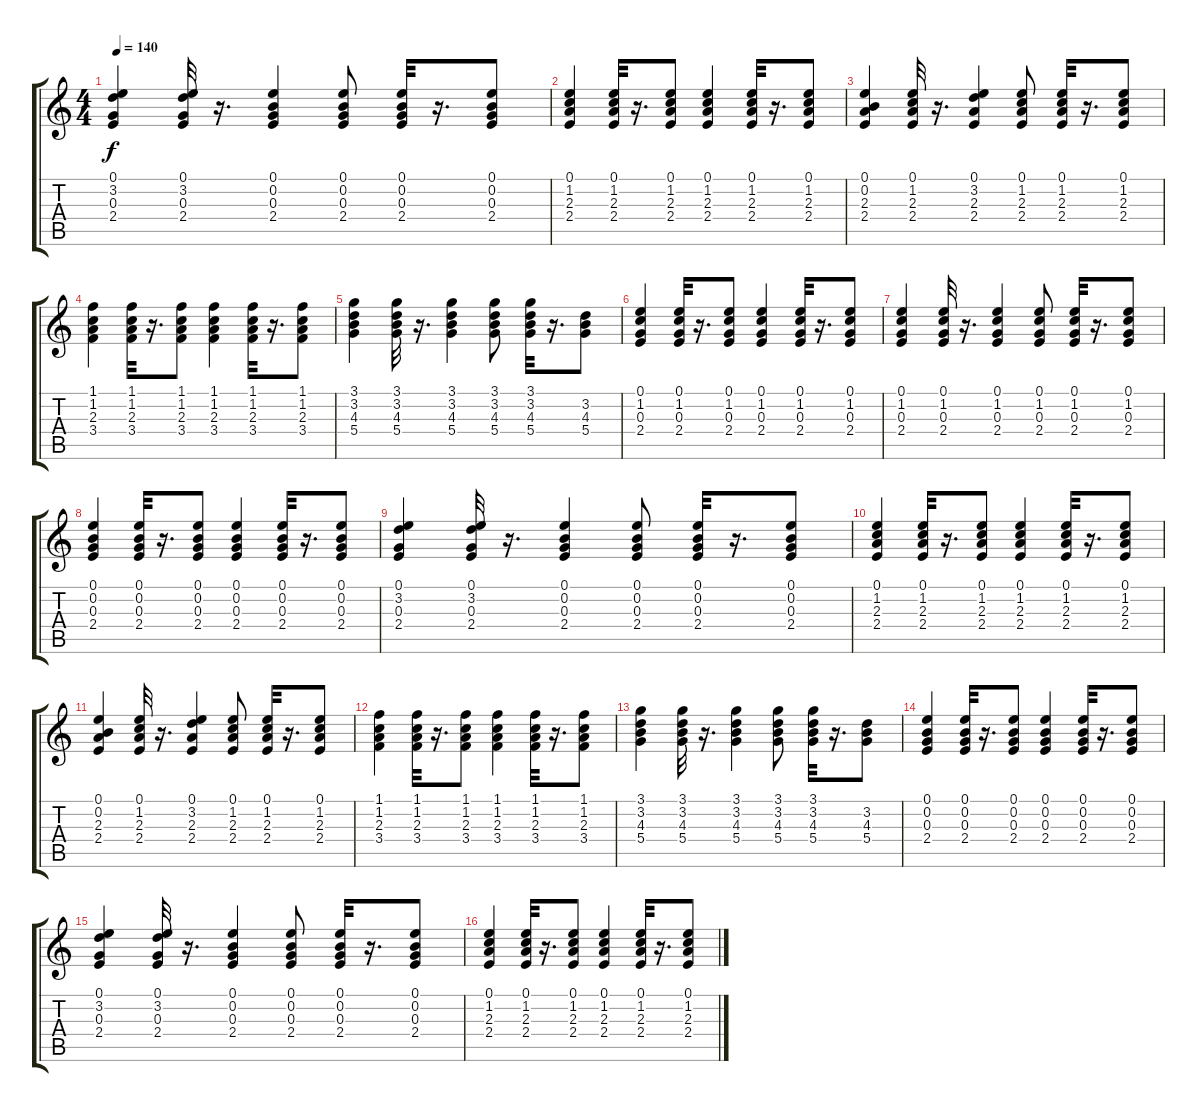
\track "" {instrument acousticguitarnylon}
\staff {score tabs}
\tuning (E4 B3 G3 D3 A2 E2) {hide}
\ts (4 4)
\tempo 140
\clef g2
\ks c
(0.1 3.2 0.3 2.4).4{dy f} (0.1 3.2 0.3 2.4).32 r.16{d} (0.1 0.2 0.3 2.4).4 (0.1 0.2 0.3 2.4).8 (0.1 0.2 0.3 2.4).32 r.16{d} (0.1 0.2 0.3 2.4).8 |
(0.1 1.2 2.3 2.4).4 (0.1 1.2 2.3 2.4).32 r.16{d} (0.1 1.2 2.3 2.4).8 (0.1 1.2 2.3 2.4).4 (0.1 1.2 2.3 2.4).32 r.16{d} (0.1 1.2 2.3 2.4).8 |
(0.1 0.2 2.3 2.4).4 (0.1 1.2 2.3 2.4).32 r.16{d} (0.1 3.2 2.3 2.4).4 (0.1 1.2 2.3 2.4).8 (0.1 1.2 2.3 2.4).32 r.16{d} (0.1 1.2 2.3 2.4).8 |
(1.1 1.2 2.3 3.4).4 (1.1 1.2 2.3 3.4).32 r.16{d} (1.1 1.2 2.3 3.4).8 (1.1 1.2 2.3 3.4).4 (1.1 1.2 2.3 3.4).32 r.16{d} (1.1 1.2 2.3 3.4).8 |
(3.1 3.2 4.3 5.4).4 (3.1 3.2 4.3 5.4).32 r.16{d} (3.1 3.2 4.3 5.4).4 (3.1 3.2 4.3 5.4).8 (3.1 3.2 4.3 5.4).32 r.16{d} (3.2 4.3 5.4).8 |
(0.1 1.2 0.3 2.4).4 (0.1 1.2 0.3 2.4).32 r.16{d} (0.1 1.2 0.3 2.4).8 (0.1 1.2 0.3 2.4).4 (0.1 1.2 0.3 2.4).32 r.16{d} (0.1 1.2 0.3 2.4).8 |
(0.1 1.2 0.3 2.4).4 (0.1 1.2 0.3 2.4).32 r.16{d} (0.1 1.2 0.3 2.4).4 (0.1 1.2 0.3 2.4).8 (0.1 1.2 0.3 2.4).32 r.16{d} (0.1 1.2 0.3 2.4).8 |
(0.1 0.2 0.3 2.4).4 (0.1 0.2 0.3 2.4).32 r.16{d} (0.1 0.2 0.3 2.4).8 (0.1 0.2 0.3 2.4).4 (0.1 0.2 0.3 2.4).32 r.16{d} (0.1 0.2 0.3 2.4).8 |
(0.1 3.2 0.3 2.4).4 (0.1 3.2 0.3 2.4).32 r.16{d} (0.1 0.2 0.3 2.4).4 (0.1 0.2 0.3 2.4).8 (0.1 0.2 0.3 2.4).32 r.16{d} (0.1 0.2 0.3 2.4).8 |
(0.1 1.2 2.3 2.4).4 (0.1 1.2 2.3 2.4).32 r.16{d} (0.1 1.2 2.3 2.4).8 (0.1 1.2 2.3 2.4).4 (0.1 1.2 2.3 2.4).32 r.16{d} (0.1 1.2 2.3 2.4).8 |
(0.1 0.2 2.3 2.4).4 (0.1 1.2 2.3 2.4).32 r.16{d} (0.1 3.2 2.3 2.4).4 (0.1 1.2 2.3 2.4).8 (0.1 1.2 2.3 2.4).32 r.16{d} (0.1 1.2 2.3 2.4).8 |
(1.1 1.2 2.3 3.4).4 (1.1 1.2 2.3 3.4).32 r.16{d} (1.1 1.2 2.3 3.4).8 (1.1 1.2 2.3 3.4).4 (1.1 1.2 2.3 3.4).32 r.16{d} (1.1 1.2 2.3 3.4).8 |
(3.1 3.2 4.3 5.4).4 (3.1 3.2 4.3 5.4).32 r.16{d} (3.1 3.2 4.3 5.4).4 (3.1 3.2 4.3 5.4).8 (3.1 3.2 4.3 5.4).32 r.16{d} (3.2 4.3 5.4).8 |
(0.1 0.2 0.3 2.4).4 (0.1 0.2 0.3 2.4).32 r.16{d} (0.1 0.2 0.3 2.4).8 (0.1 0.2 0.3 2.4).4 (0.1 0.2 0.3 2.4).32 r.16{d} (0.1 0.2 0.3 2.4).8 |
(0.1 3.2 0.3 2.4).4 (0.1 3.2 0.3 2.4).32 r.16{d} (0.1 0.2 0.3 2.4).4 (0.1 0.2 0.3 2.4).8 (0.1 0.2 0.3 2.4).32 r.16{d} (0.1 0.2 0.3 2.4).8 |
(0.1 1.2 2.3 2.4).4 (0.1 1.2 2.3 2.4).32 r.16{d} (0.1 1.2 2.3 2.4).8 (0.1 1.2 2.3 2.4).4 (0.1 1.2 2.3 2.4).32 r.16{d} (0.1 1.2 2.3 2.4).8
